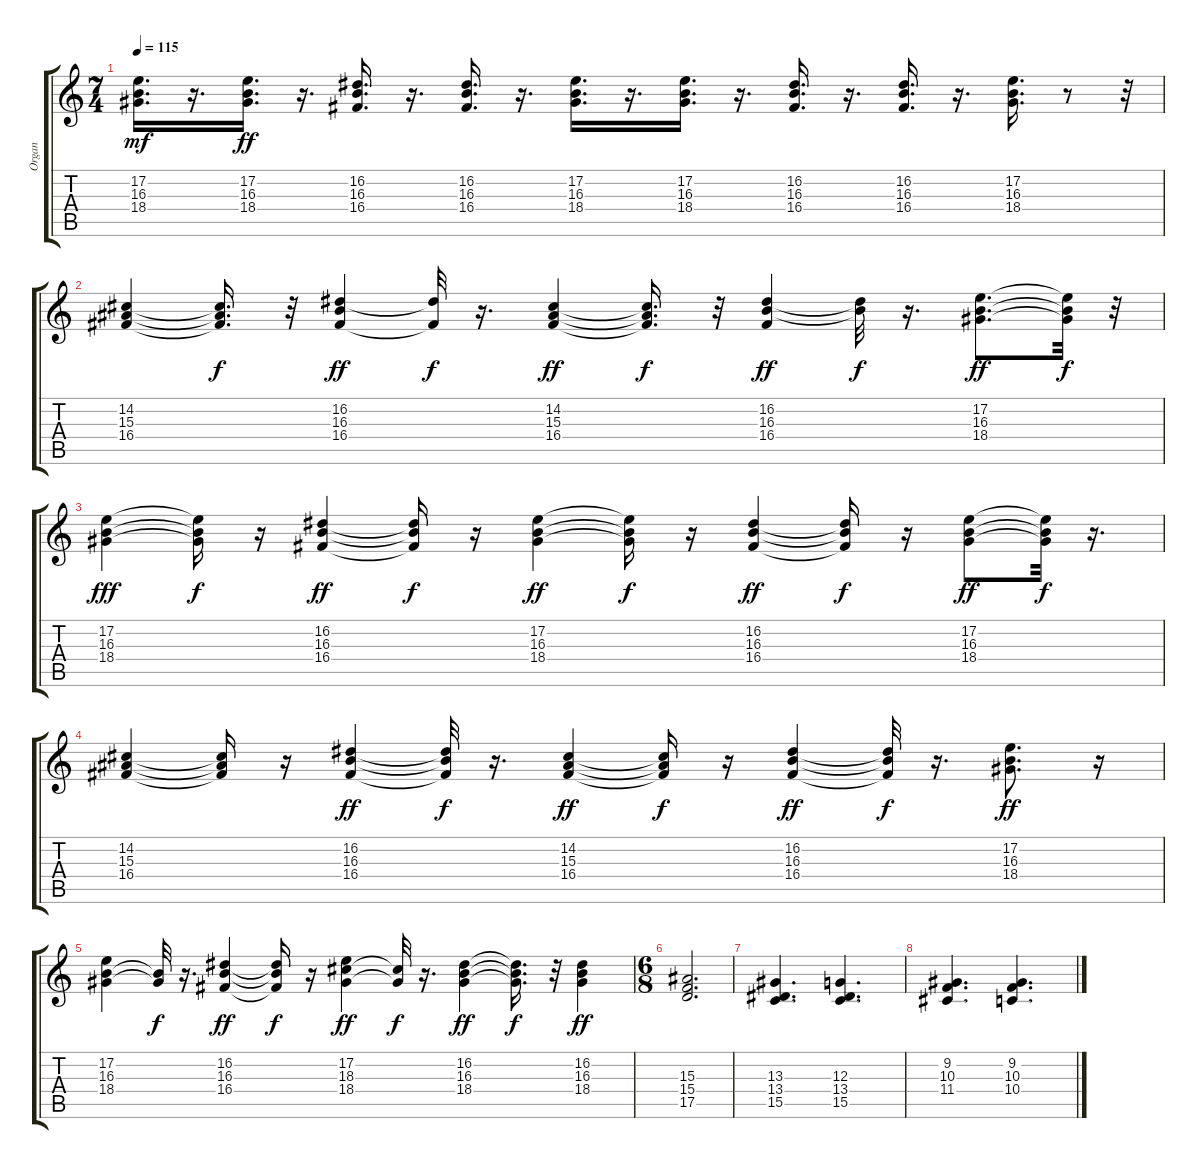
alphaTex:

\track ("Organ" "Organ") {instrument rockorgan}
\staff {score tabs}
\tuning (E4 B3 G3 D3 A2 E2) {hide}
\ts (7 4)
\tempo 115
\clef g2
\ks c
(17.2 16.3 18.4).16{d dy mf} r.16{d} (17.2 16.3 18.4).16{d dy ff} r.16{d} (16.2 16.3 16.4).16{d} r.16{d} (16.2 16.3 16.4).16{d} r.16{d} (17.2 16.3 18.4).16{d} r.16{d} (17.2 16.3 18.4).16{d} r.16{d} (16.2 16.3 16.4).16{d} r.16{d} (16.2 16.3 16.4).16{d} r.16{d} (17.2 16.3 18.4).16{d} r.8 r.32 |
(14.2 15.3 16.4).4 (14.2{t} 15.3{t} 16.4{t}).16{d dy f} r.32 (16.2 16.3 16.4).4{dy ff} (16.2{t} 16.4{t}).32{dy f} r.16{d} (14.2 15.3 16.4).4{dy ff} (14.2{t} 15.3{t} 16.4{t}).16{d dy f} r.32 (16.2 16.3 16.4).4{dy ff} (16.2{t} 16.3{t}).32{dy f} r.16{d} (17.2 16.3 18.4).8{d dy ff} (17.2{t} 16.3{t} 18.4{t}).32{dy f} r.32 |
(17.2 16.3 18.4).4{dy fff} (17.2{t} 16.3{t} 18.4{t}).16{dy f} r.16 (16.2 16.3 16.4).4{dy ff} (16.2{t} 16.3{t} 16.4{t}).16{dy f} r.16 (17.2 16.3 18.4).4{dy ff} (17.2{t} 16.3{t} 18.4{t}).16{dy f} r.16 (16.2 16.3 16.4).4{dy ff} (16.2{t} 16.3{t} 16.4{t}).16{dy f} r.16 (17.2 16.3 18.4).8{dy ff} (17.2{t} 16.3{t} 18.4{t}).32{dy f} r.16{d} |
(14.2 15.3 16.4).4 (14.2{t} 15.3{t} 16.4{t}).16 r.16 (16.2 16.3 16.4).4{dy ff} (16.2{t} 16.3{t} 16.4{t}).32{dy f} r.16{d} (14.2 15.3 16.4).4{dy ff} (14.2{t} 15.3{t} 16.4{t}).16{dy f} r.16 (16.2 16.3 16.4).4{dy ff} (16.2{t} 16.3{t} 16.4{t}).32{dy f} r.16{d} (17.2 16.3 18.4).8{d dy ff} r.16 |
(17.2 16.3 18.4).4 (16.3{t} 18.4{t}).32{dy f} r.16{d} (16.2 16.3 16.4).4{dy ff} (16.2{t} 16.3{t} 16.4{t}).16{dy f} r.16 (17.2 18.3 18.4).4{dy ff} (18.3{t} 18.4{t}).32{dy f} r.16{d} (16.2 16.3 18.4).4{dy ff} (16.2{t} 16.3{t} 18.4{t}).16{d dy f} r.32 (16.2 16.3 18.4).4{dy ff} |
\ts (6 8)
(15.3 15.4 17.5).2{d volume 11} |
(13.3 13.4 15.5).4{d} (12.3 13.4 15.5).4{d} |
(9.2 10.3 11.4).4{d} (9.2 10.3 10.4).4{d}
